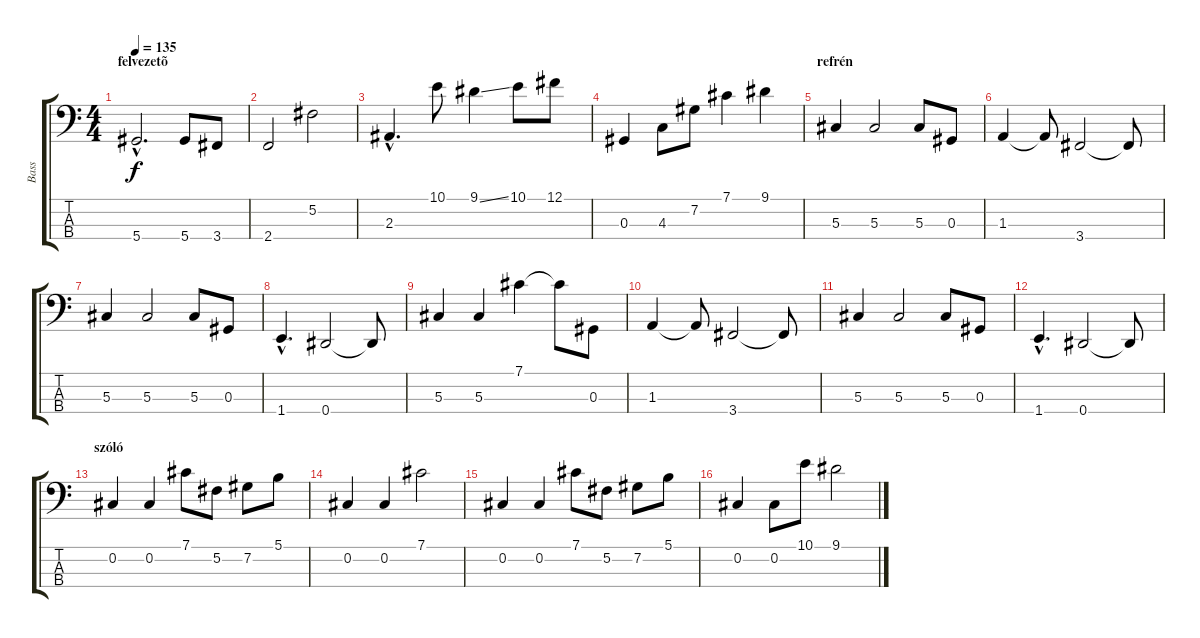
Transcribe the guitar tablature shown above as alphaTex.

\track ("Bass" "Bass") {instrument electricbassfinger}
\staff {score tabs}
\tuning (Gb2 Db2 Ab1 Eb1) {hide}
\ts (4 4)
\section ("" "felvezetõ")
\tempo 135
\clef f4
\ks c
5.4{hac}.2{d dy f} 5.4.8 3.4.8 |
2.4.2 5.2.2 |
2.3{hac}.4{d} 10.1.8 9.1{ss}.4 10.1.8 12.1.8 |
0.3.4 4.3.8 7.2.8 7.1.4 9.1.4 |
\section ("" "refrén")
5.3.4 5.3.2 5.3.8 0.3.8 |
1.3.4 1.3{t}.8 3.4.2 3.4{t}.8 |
5.3.4 5.3.2 5.3.8 0.3.8 |
1.4{hac}.4{d} 0.4.2 0.4{t}.8 |
5.3.4 5.3.4 7.1.4 7.1{t}.8 0.3.8 |
1.3.4 1.3{t}.8 3.4.2 3.4{t}.8 |
5.3.4 5.3.2 5.3.8 0.3.8 |
1.4{hac}.4{d} 0.4.2 0.4{t}.8 |
\section ("" "szóló")
0.2.4 0.2.4 7.1.8 5.2.8 7.2.8 5.1.8 |
0.2.4 0.2.4 7.1.2 |
0.2.4 0.2.4 7.1.8 5.2.8 7.2.8 5.1.8 |
0.2.4 0.2.8 10.1.8 9.1.2
